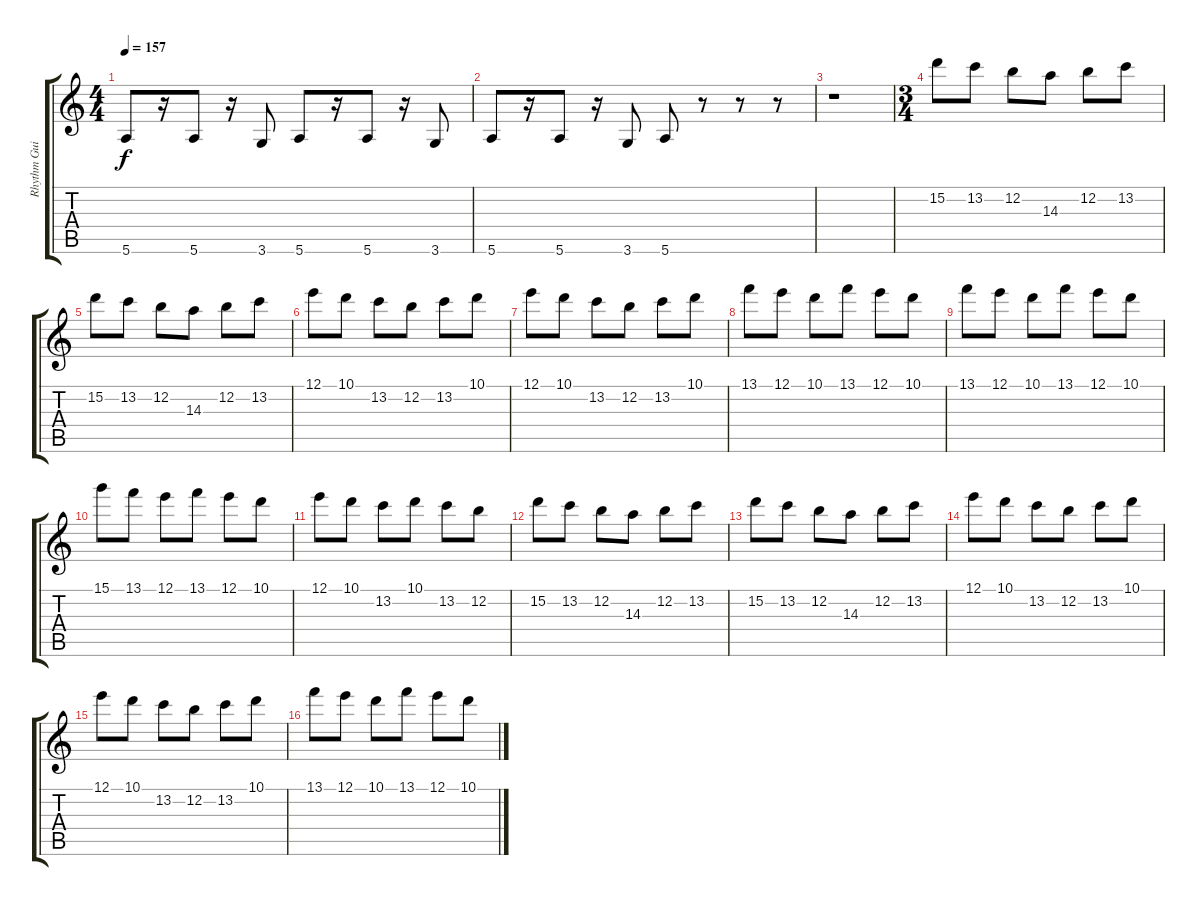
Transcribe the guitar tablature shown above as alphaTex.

\track ("Rhythm Guitar" "Rhythm Gui") {instrument distortionguitar}
\staff {score tabs}
\tuning (E4 B3 G3 D3 A2 E2) {hide}
\ts (4 4)
\tempo 157
\clef g2
\ks c
5.6.8{dy f} r.16 5.6.8 r.16 3.6.8 5.6.8 r.16 5.6.8 r.16 3.6.8 |
5.6.8 r.16 5.6.8 r.16 3.6.8 5.6.8 r.8 r.8 r.8 |
r.1 |
\ts (3 4)
15.2.8 13.2.8 12.2.8 14.3.8 12.2.8 13.2.8 |
15.2.8 13.2.8 12.2.8 14.3.8 12.2.8 13.2.8 |
12.1.8 10.1.8 13.2.8 12.2.8 13.2.8 10.1.8 |
12.1.8 10.1.8 13.2.8 12.2.8 13.2.8 10.1.8 |
13.1.8 12.1.8 10.1.8 13.1.8 12.1.8 10.1.8 |
13.1.8 12.1.8 10.1.8 13.1.8 12.1.8 10.1.8 |
15.1.8 13.1.8 12.1.8 13.1.8 12.1.8 10.1.8 |
12.1.8 10.1.8 13.2.8 10.1.8 13.2.8 12.2.8 |
15.2.8 13.2.8 12.2.8 14.3.8 12.2.8 13.2.8 |
15.2.8 13.2.8 12.2.8 14.3.8 12.2.8 13.2.8 |
12.1.8 10.1.8 13.2.8 12.2.8 13.2.8 10.1.8 |
12.1.8 10.1.8 13.2.8 12.2.8 13.2.8 10.1.8 |
13.1.8 12.1.8 10.1.8 13.1.8 12.1.8 10.1.8
